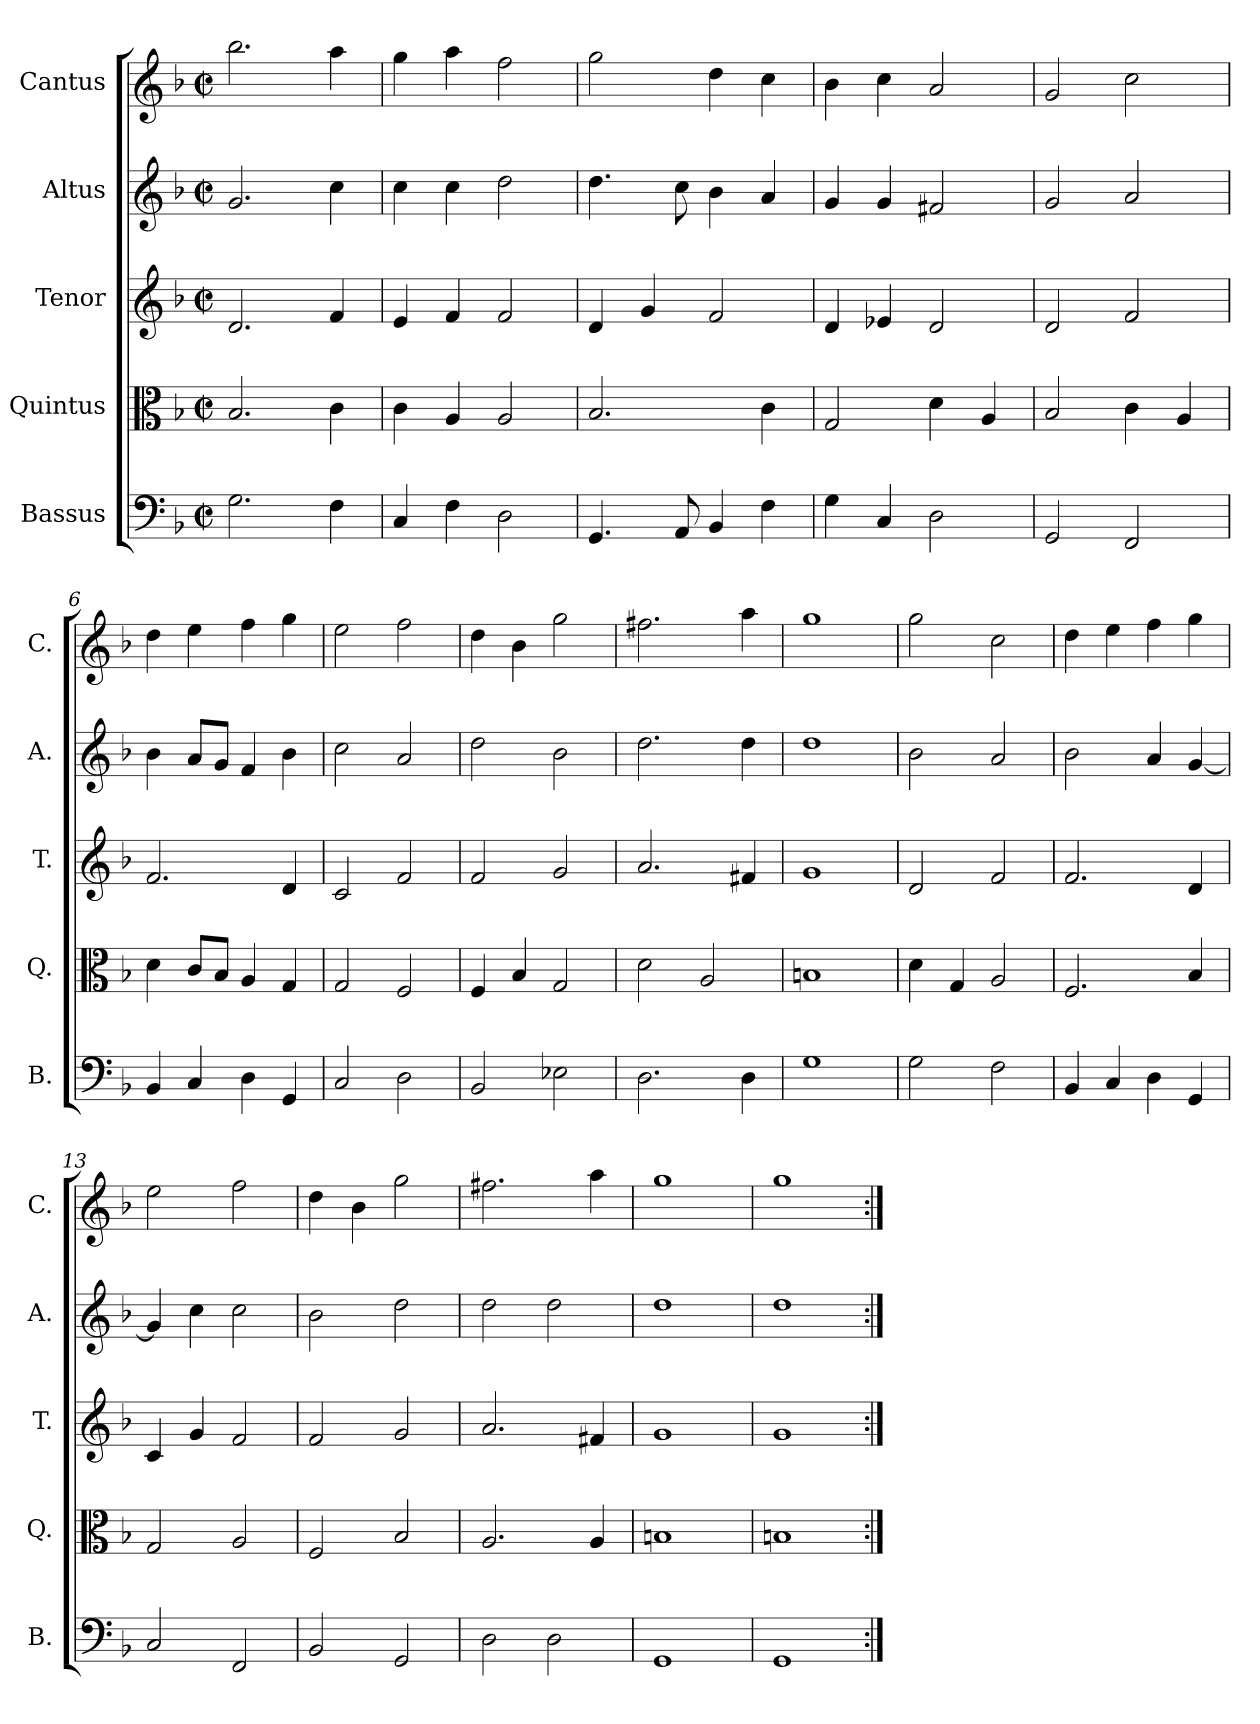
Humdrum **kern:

**kern	**kern	**kern	**kern	**kern
*part5	*part4	*part3	*part2	*part1
*staff5	*staff4	*staff3	*staff2	*staff1
*I"Bassus	*I"Quintus	*I"Tenor	*I"Altus	*I"Cantus
*I'B.	*I'Q.	*I'T.	*I'A.	*I'C.
*clefF4	*clefC3	*clefG2	*clefG2	*clefG2
*k[b-]	*k[b-]	*k[b-]	*k[b-]	*k[b-]
*F:	*F:	*F:	*F:	*F:
*M2/2	*M2/2	*M2/2	*M2/2	*M2/2
*met(c|)	*met(c|)	*met(c|)	*met(c|)	*met(c|)
=1	=1	=1	=1	=1
2.G\	2.B-/	2.d/	2.g/	2.bb-\
4F\	4c\	4f/	4cc\	4aa\
=2	=2	=2	=2	=2
4C/	4c\	4e/	4cc\	4gg\
4F\	4A/	4f/	4cc\	4aa\
2D\	2A/	2f/	2dd\	2ff\
=3	=3	=3	=3	=3
4.GG/	2.B-/	4d/	4.dd\	2gg\
.	.	4g/	.	.
8AA/	.	.	8cc\	.
4BB-/	.	2f/	4b-\	4dd\
4F\	4c\	.	4a/	4cc\
=4	=4	=4	=4	=4
4G\	2G/	4d/	4g/	4b-\
4C/	.	4e-X/	4g/	4cc\
2D\	4d\	2d/	2f#X/	2a/
.	4A/	.	.	.
=5	=5	=5	=5	=5
2GG/	2B-/	2d/	2g/	2g/
2FF/	4c\	2f/	2a/	2cc\
.	4A/	.	.	.
=6	=6	=6	=6	=6
4BB-/	4d\	2.f/	4b-\	4dd\
4C/	8c/L	.	8a/L	4ee\
.	8B-/J	.	8g/J	.
4D\	4A/	.	4f/	4ff\
4GG/	4G/	4d/	4b-\	4gg\
=7	=7	=7	=7	=7
2C/	2G/	2c/	2cc\	2ee\
2D\	2F/	2f/	2a/	2ff\
=8	=8	=8	=8	=8
2BB-/	4F/	2f/	2dd\	4dd\
.	4B-/	.	.	4b-\
2E-X\	2G/	2g/	2b-\	2gg\
!!LO:LB:g=z
=9	=9	=9	=9	=9
2.D\	2d\	2.a/	2.dd\	2.ff#X\
.	2A/	.	.	.
4D\	.	4f#X/	4dd\	4aa\
=10	=10	=10	=10	=10
1G\	1Bn/	1g/	1dd\	1gg\
=11	=11	=11	=11	=11
2G\	4d\	2d/	2b-\	2gg\
.	4G/	.	.	.
2F\	2A/	2f/	2a/	2cc\
=12	=12	=12	=12	=12
4BB-/	2.F/	2.f/	2b-\	4dd\
4C/	.	.	.	4ee\
4D\	.	.	4a/	4ff\
4GG/	4B-/	4d/	[4g/	4gg\
=13	=13	=13	=13	=13
2C/	2G/	4c/	4g/]	2ee\
.	.	4g/	4cc\	.
2FF/	2A/	2f/	2cc\	2ff\
=14	=14	=14	=14	=14
2BB-/	2F/	2f/	2b-\	4dd\
.	.	.	.	4b-\
2GG/	2B-/	2g/	2dd\	2gg\
=15	=15	=15	=15	=15
2D\	2.A/	2.a/	2dd\	2.ff#X\
2D\	.	.	2dd\	.
.	4A/	4f#X/	.	4aa\
=16	=16	=16	=16	=16
1GG/	1Bn/	1g/	1dd\	1gg\
=17	=17	=17	=17	=17
1GG/	1Bn/	1g/	1dd\	1gg\
=:|!	=:|!	=:|!	=:|!	=:|!
*-	*-	*-	*-	*-
